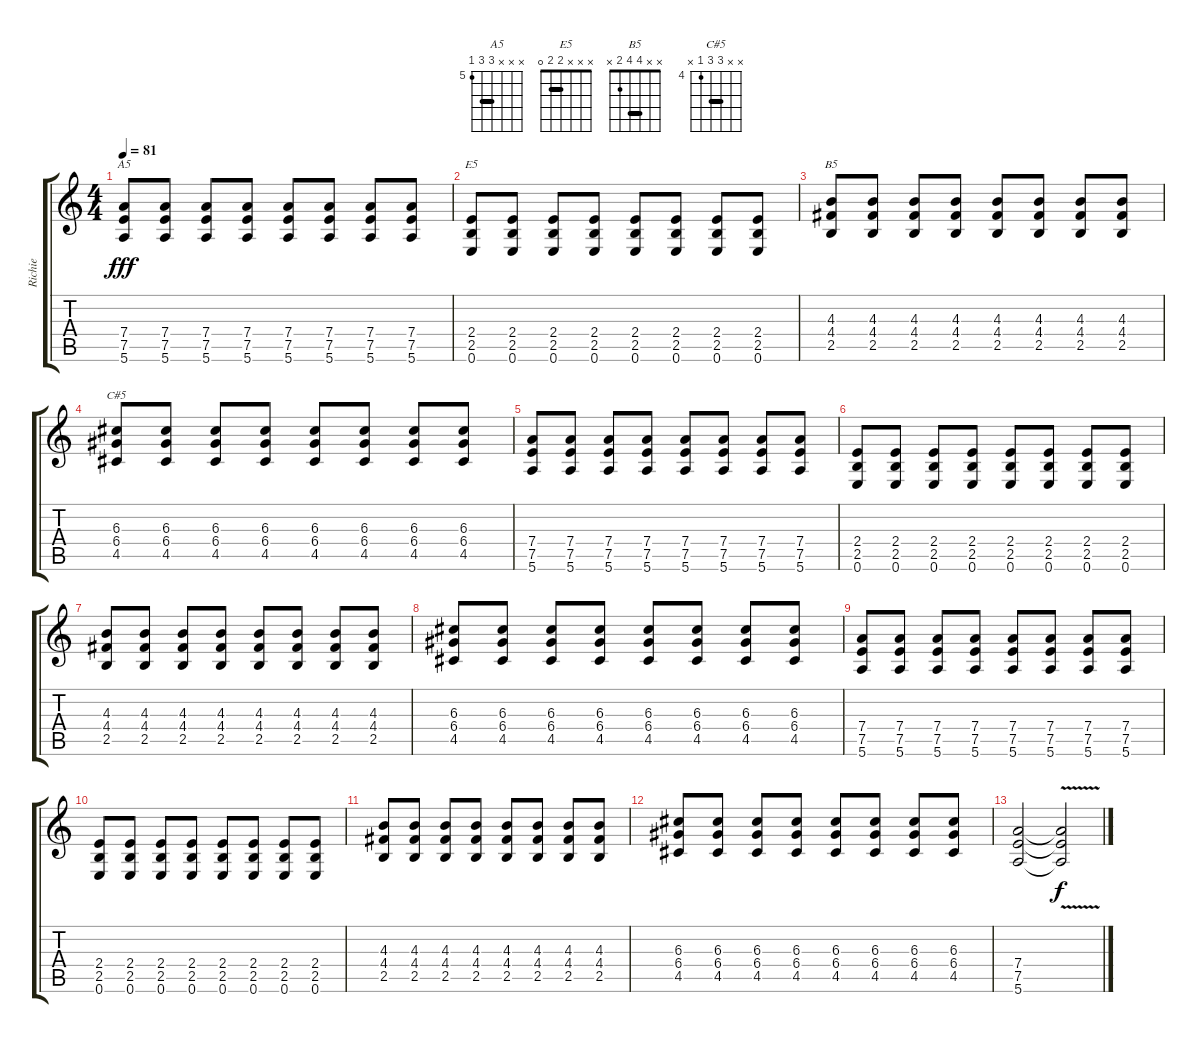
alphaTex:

\track ("Richie" "Richie") {instrument distortionguitar}
\staff {score tabs}
\tuning (E4 B3 G3 D3 A2 E2) {hide}
\chord ("A5" x x x 7 7 5) {firstfret 5 barre 7}
\chord ("E5" x x x 2 2 0) {barre 2}
\chord ("B5" x x 4 4 2 x) {barre 4}
\chord ("C#5" x x 6 6 4 x) {firstfret 4 barre 6}
\ts (4 4)
\tempo 81
\clef g2
\ks c
(7.4 7.5 5.6).8{ch "A5" dy fff} (7.4 7.5 5.6).8 (7.4 7.5 5.6).8 (7.4 7.5 5.6).8 (7.4 7.5 5.6).8 (7.4 7.5 5.6).8 (7.4 7.5 5.6).8 (7.4 7.5 5.6).8 |
(2.4 2.5 0.6).8{ch "E5" volume 16 instrument distortionguitar} (2.4 2.5 0.6).8 (2.4 2.5 0.6).8 (2.4 2.5 0.6).8 (2.4 2.5 0.6).8 (2.4 2.5 0.6).8 (2.4 2.5 0.6).8 (2.4 2.5 0.6).8 |
(4.3 4.4 2.5).8{ch "B5"} (4.3 4.4 2.5).8 (4.3 4.4 2.5).8 (4.3 4.4 2.5).8 (4.3 4.4 2.5).8 (4.3 4.4 2.5).8 (4.3 4.4 2.5).8 (4.3 4.4 2.5).8 |
(6.3 6.4 4.5).8{ch "C#5"} (6.3 6.4 4.5).8 (6.3 6.4 4.5).8 (6.3 6.4 4.5).8 (6.3 6.4 4.5).8 (6.3 6.4 4.5).8 (6.3 6.4 4.5).8 (6.3 6.4 4.5).8 |
(7.4 7.5 5.6).8 (7.4 7.5 5.6).8 (7.4 7.5 5.6).8 (7.4 7.5 5.6).8 (7.4 7.5 5.6).8 (7.4 7.5 5.6).8 (7.4 7.5 5.6).8 (7.4 7.5 5.6).8 |
(2.4 2.5 0.6).8{volume 16 instrument distortionguitar} (2.4 2.5 0.6).8 (2.4 2.5 0.6).8 (2.4 2.5 0.6).8 (2.4 2.5 0.6).8 (2.4 2.5 0.6).8 (2.4 2.5 0.6).8 (2.4 2.5 0.6).8 |
(4.3 4.4 2.5).8 (4.3 4.4 2.5).8 (4.3 4.4 2.5).8 (4.3 4.4 2.5).8 (4.3 4.4 2.5).8 (4.3 4.4 2.5).8 (4.3 4.4 2.5).8 (4.3 4.4 2.5).8 |
(6.3 6.4 4.5).8 (6.3 6.4 4.5).8 (6.3 6.4 4.5).8 (6.3 6.4 4.5).8 (6.3 6.4 4.5).8 (6.3 6.4 4.5).8 (6.3 6.4 4.5).8 (6.3 6.4 4.5).8 |
(7.4 7.5 5.6).8 (7.4 7.5 5.6).8 (7.4 7.5 5.6).8 (7.4 7.5 5.6).8 (7.4 7.5 5.6).8 (7.4 7.5 5.6).8 (7.4 7.5 5.6).8 (7.4 7.5 5.6).8 |
(2.4 2.5 0.6).8{volume 16 instrument distortionguitar} (2.4 2.5 0.6).8 (2.4 2.5 0.6).8 (2.4 2.5 0.6).8 (2.4 2.5 0.6).8 (2.4 2.5 0.6).8 (2.4 2.5 0.6).8 (2.4 2.5 0.6).8 |
(4.3 4.4 2.5).8 (4.3 4.4 2.5).8 (4.3 4.4 2.5).8 (4.3 4.4 2.5).8 (4.3 4.4 2.5).8 (4.3 4.4 2.5).8 (4.3 4.4 2.5).8 (4.3 4.4 2.5).8 |
(6.3 6.4 4.5).8 (6.3 6.4 4.5).8 (6.3 6.4 4.5).8 (6.3 6.4 4.5).8 (6.3 6.4 4.5).8 (6.3 6.4 4.5).8 (6.3 6.4 4.5).8 (6.3 6.4 4.5).8 |
(7.4 7.5 5.6).2{volume 5} (7.4{v t} 7.5{v t} 5.6{v t}).2{dy f}
